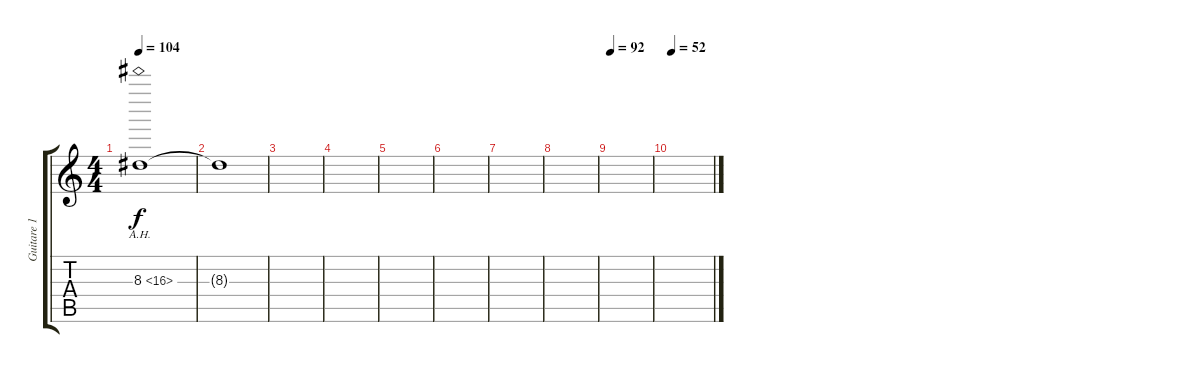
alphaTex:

\track ("Guitare 1" "Guitare 1") {instrument overdrivenguitar}
\staff {score tabs}
\tuning (E4 B3 G3 D3 A2 E2) {hide}
\ts (4 4)
\tempo 104
\clef g2
\ks c
8.3{ah 8}.1{dy f volume 2} |
8.3{t}.1 |
|
|
|
|
|
|
\tempo 92
|
\tempo 52
